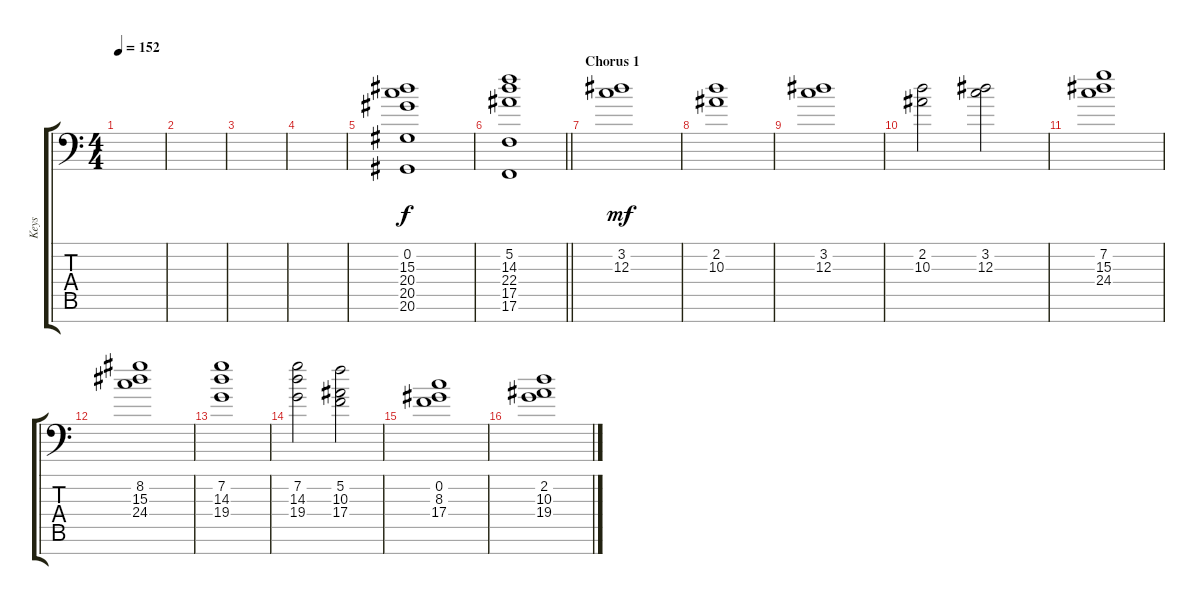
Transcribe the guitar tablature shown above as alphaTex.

\track ("Keys" "Keys") {instrument pad2warm}
\staff {score tabs}
\tuning (C6 C5 C4 C3 C2 C1 C0) {hide}
\ts (4 4)
\tempo 152
\clef f4
\ks c
|
|
|
|
(0.2 15.3 20.4 20.5 20.6).1 |
\barLineRight lightlight
(5.2 14.3 22.4 17.5 17.6).1 |
\section ("" "Chorus 1")
(3.2 12.3).1{dy mf} |
(2.2 10.3).1 |
(3.2 12.3).1 |
(2.2 10.3).2 (3.2 12.3).2 |
(7.2 15.3 24.4).1 |
(8.2 15.3 24.4).1 |
(7.2 14.3 19.4).1 |
(7.2 14.3 19.4).2 (5.2 10.3 17.4).2 |
(0.2 8.3 17.4).1 |
(2.2 10.3 19.4).1
